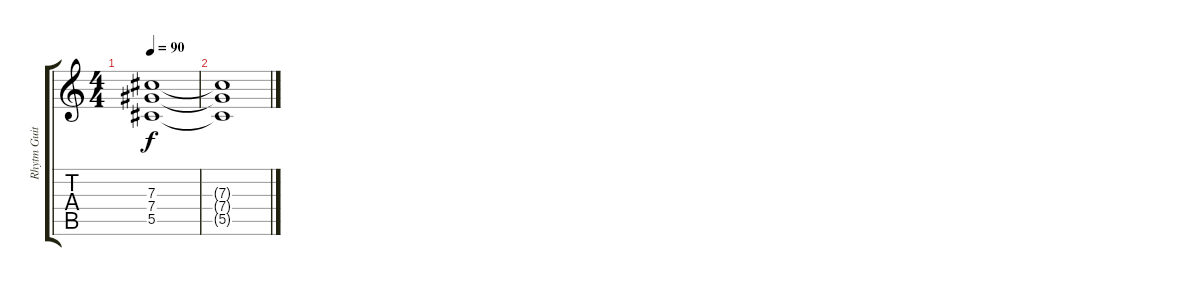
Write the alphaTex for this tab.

\track ("Rhytm Guitar" "Rhytm Guit") {instrument distortionguitar}
\staff {score tabs}
\tuning (Eb4 Bb3 Gb3 Db3 Ab2 Eb2) {hide}
\ts (4 4)
\tempo 90
\clef g2
\ks c
(7.3{t} 7.4{t} 5.5{t}).1{dy f} |
(7.3{t} 7.4{t} 5.5{t}).1
